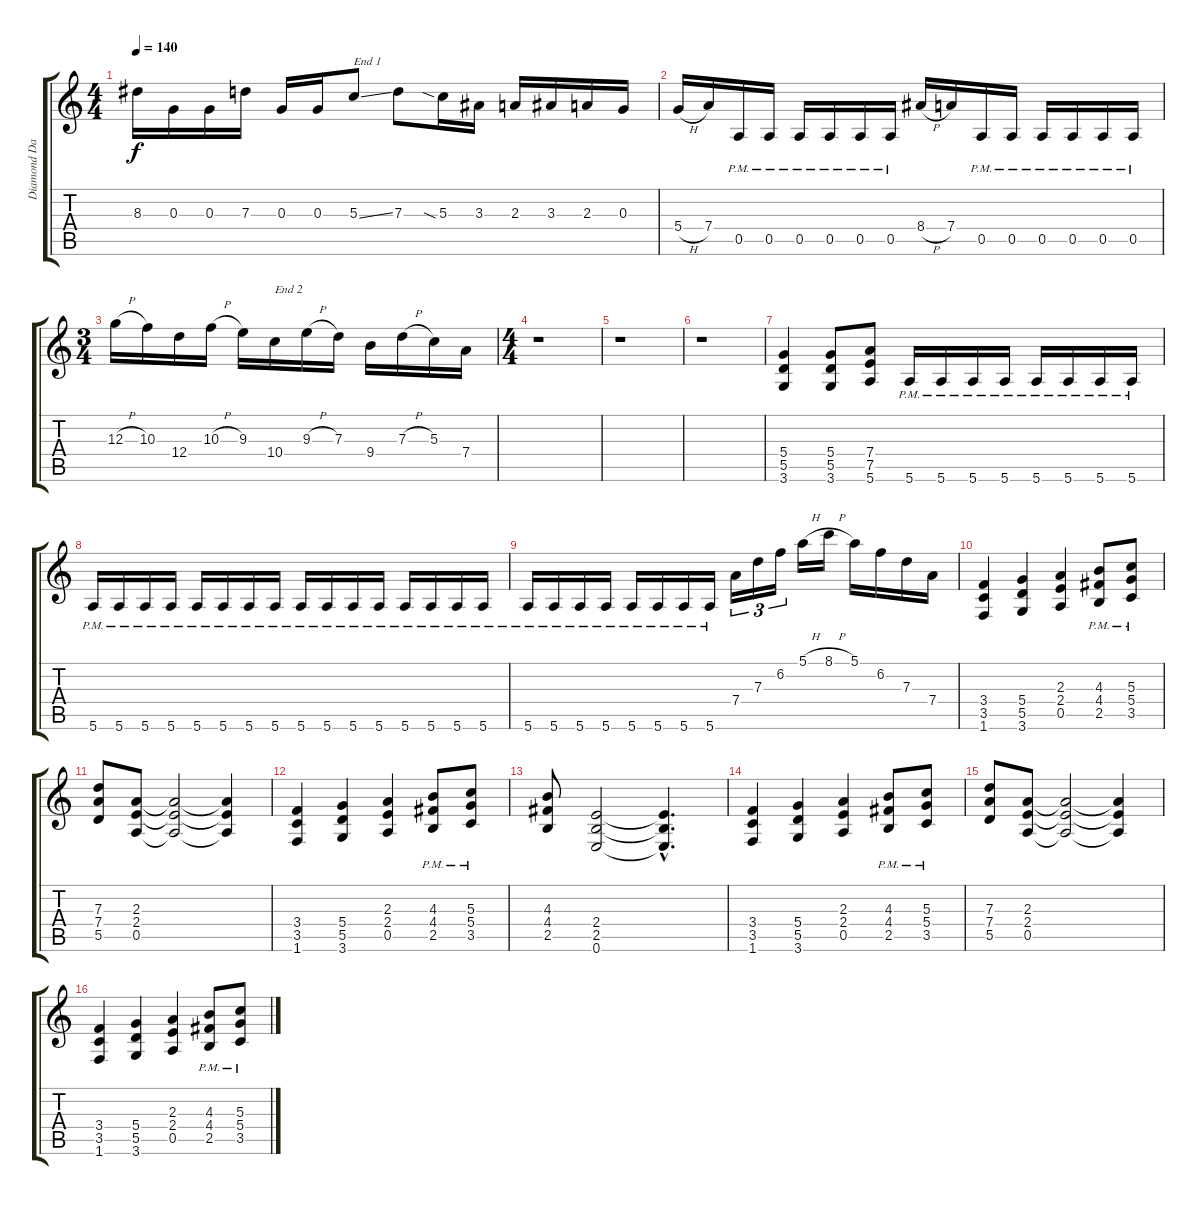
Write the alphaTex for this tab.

\track ("Diamond Darrell" "Diamond Da") {instrument distortionguitar}
\staff {score tabs}
\tuning (E4 B3 G3 D3 A2 E2) {hide}
\ts (4 4)
\tempo 140
\clef g2
\ks c
8.3.16{dy f} 0.3.16 0.3.16 7.3.16 0.3.16 0.3.16 5.3{ss}.8{txt "End 1"} 7.3.8 5.3{sia}.16 3.3.16 2.3.16 3.3.16 2.3.16 0.3.16 |
5.4{h}.16 7.4.16 0.5{pm}.16 0.5{pm}.16 0.5{pm}.16 0.5{pm}.16 0.5{pm}.16 0.5{pm}.16 8.4{h}.16 7.4.16 0.5{pm}.16 0.5{pm}.16 0.5{pm}.16 0.5{pm}.16 0.5{pm}.16 0.5{pm}.16 |
\ts (3 4)
12.3{h}.16 10.3.16 12.4.16 10.3{h}.16 9.3.16 10.4.16{txt "End 2"} 9.3{h}.16 7.3.16 9.4.16 7.3{h}.16 5.3.16 7.4.16 |
\ts (4 4)
r.1 |
r.1 |
r.1 |
(5.4 5.5 3.6).4 (5.4 5.5 3.6).8 (7.4 7.5 5.6).8 5.6{pm}.16 5.6{pm}.16 5.6{pm}.16 5.6{pm}.16 5.6{pm}.16 5.6{pm}.16 5.6{pm}.16 5.6{pm}.16 |
5.6{pm}.16 5.6{pm}.16 5.6{pm}.16 5.6{pm}.16 5.6{pm}.16 5.6{pm}.16 5.6{pm}.16 5.6{pm}.16 5.6{pm}.16 5.6{pm}.16 5.6{pm}.16 5.6{pm}.16 5.6{pm}.16 5.6{pm}.16 5.6{pm}.16 5.6{pm}.16 |
5.6{pm}.16 5.6{pm}.16 5.6{pm}.16 5.6{pm}.16 5.6{pm}.16 5.6{pm}.16 5.6{pm}.16 5.6{pm}.16 7.4.16{tu (3 2)} 7.3.16{tu (3 2)} 6.2.16{tu (3 2)} 5.1{h}.16 8.1{h}.16 5.1.16 6.2.16 7.3.16 7.4.16 |
(3.4 3.5 1.6).4 (5.4 5.5 3.6).4 (2.3 2.4 0.5).4 (4.3{pm} 4.4{pm} 2.5{pm}).8 (5.3{pm} 5.4{pm} 3.5{pm}).8 |
(7.3 7.4 5.5).8 (2.3 2.4 0.5).8 (2.3{t} 2.4{t} 0.5{t}).2 (2.3{t} 2.4{t} 0.5{t}).4 |
(3.4 3.5 1.6).4 (5.4 5.5 3.6).4 (2.3 2.4 0.5).4 (4.3{pm} 4.4{pm} 2.5{pm}).8 (5.3{pm} 5.4{pm} 3.5{pm}).8 |
(4.3 4.4 2.5).8 (2.4 2.5 0.6).2 (2.4{hac t} 2.5{hac t} 0.6{hac t}).4{d} |
(3.4 3.5 1.6).4 (5.4 5.5 3.6).4 (2.3 2.4 0.5).4 (4.3{pm} 4.4{pm} 2.5{pm}).8 (5.3{pm} 5.4{pm} 3.5{pm}).8 |
(7.3 7.4 5.5).8 (2.3 2.4 0.5).8 (2.3{t} 2.4{t} 0.5{t}).2 (2.3{t} 2.4{t} 0.5{t}).4 |
(3.4 3.5 1.6).4 (5.4 5.5 3.6).4 (2.3 2.4 0.5).4 (4.3{pm} 4.4{pm} 2.5{pm}).8 (5.3{pm} 5.4{pm} 3.5{pm}).8
